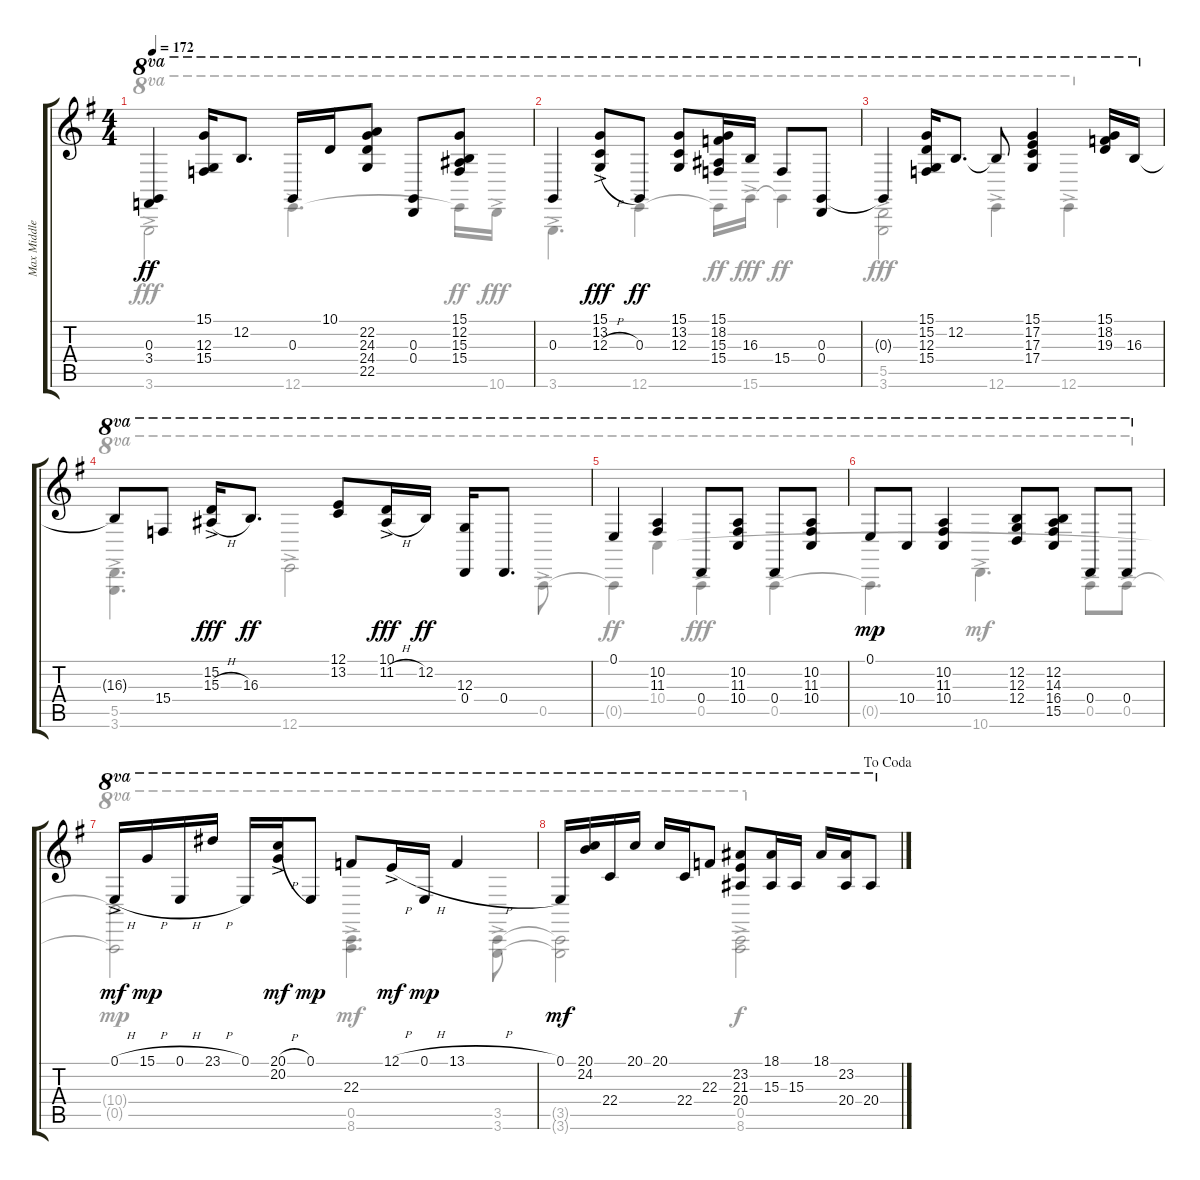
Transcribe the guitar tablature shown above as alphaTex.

\track ("Max Middleton" "Max Middle") {instrument acousticgrandpiano}
\staff {score tabs}
\tuning (E4 B3 G3 D3 A2 E2) {hide}
\voice
\ts (4 4)
\tempo 172
\clef g2
\ks g
(0.3 3.4).4{ot 8va dy ff} (15.1 12.3 15.4).16{ot 8va} 12.2.8{d ot 8va} 0.3.16{ot 8va} 10.1.16{ot 8va} (22.2 24.3 24.4 22.5).8{ot 8va} (0.3 0.4).8{ot 8va} (15.1 12.2 15.3 15.4).8{ot 8va} |
0.3.4{ot 8va} (15.1{ac} 13.2{ac} 12.3{h ac}).8{ot 8va dy fff} 0.3.8{ot 8va dy ff} (15.1 13.2 12.3).8{ot 8va} (15.1 18.2 15.3 15.4).16{ot 8va} 16.3.16{ot 8va} 15.4.8{ot 8va} (0.3 0.4).8{ot 8va} |
0.3{t}.4{ot 8va} (15.1 15.2 12.3 15.4).16{ot 8va} 12.2.8{d ot 8va} 12.2{t}.8{ot 8va} (15.1 17.2 17.3 17.4).4{ot 8va} (15.1 18.2 19.3).16{ot 8va} 16.3.16{ot 8va} |
16.3{t}.8{ot 8va} 15.4.8{ot 8va} (15.2{ac} 15.3{h ac}).16{ot 8va dy fff} 16.3.8{d ot 8va dy ff} (12.1 13.2).8{ot 8va} (10.1{ac} 11.2{h ac}).16{ot 8va dy fff} 12.2.16{ot 8va dy ff} (12.3 0.4).16{ot 8va} 0.4.8{d ot 8va} |
0.1.4{ot 8va} (10.2 11.3).4{ot 8va} 0.4.8{ot 8va} (10.2 11.3 10.4).8{ot 8va} 0.4.8{ot 8va} (10.2 11.3 10.4).8{ot 8va} |
0.1.8{ot 8va dy mp} 10.4.8{ot 8va} (10.2 11.3 10.4).4{ot 8va} (12.2 12.3 12.4).8{ot 8va} (12.2 14.3 16.4 15.5).8{ot 8va} 0.4.8{ot 8va} 0.4.8{ot 8va} |
0.1{h ac}.16{ot 8va dy mf} 15.1{h}.16{ot 8va dy mp} 0.1{h}.16{ot 8va} 23.1{h}.16{ot 8va} 0.1.16{ot 8va} (20.1{h ac} 20.2{ac}).16{ot 8va dy mf} 0.1.8{ot 8va dy mp} 22.3.8{ot 8va} 12.1{h ac}.16{ot 8va dy mf} 0.1{h}.16{ot 8va dy mp} 13.1{h}.4{ot 8va} |
\jump dacoda
0.1.16{ot 8va dy mf} (20.1 24.2).16{ot 8va} 22.4.16{ot 8va} 20.1.16{ot 8va} 20.1.16{ot 8va} 22.4.16{ot 8va} 22.3.8{ot 8va} (23.2 21.3 20.4).8{ot 8va} (18.1 15.3).16{ot 8va} 15.3.16{ot 8va} 18.1.16{ot 8va} (23.2 20.4).16{ot 8va} 20.4.8{ot 8va}
\voice
\clef g2
\ottava regular
\simile none
\ks g
3.6{ac}.2{ot 8va dy fff} 12.6{ac}.4{d ot 8va} 12.6{t}.16{ot 8va dy ff} 10.6{ac}.16{ot 8va dy fff} |
3.6{ac}.4{d ot 8va} 12.6{ac}.4{ot 8va} 12.6{t}.16{ot 8va dy ff} 15.6{ac}.16{ot 8va dy fff} 15.6{t}.4{ot 8va dy ff} |
(5.5{ac} 3.6{ac}).2{ot 8va dy fff} 12.6{ac}.4{ot 8va} 12.6{ac}.4{ot 8va} |
(5.5{ac} 3.6{ac}).4{d ot 8va} 12.6{ac}.2{ot 8va} 0.5{ac}.8{ot 8va} |
0.5{t}.4{ot 8va dy ff} 10.4.4{ot 8va} 0.5{ac}.4{ot 8va dy fff} 0.5{ac}.4{ot 8va} |
0.5{t}.4{d ot 8va dy mp} 10.6{ac}.4{d ot 8va dy mf} 0.5{ac}.8{ot 8va} 0.5{ac}.8{ot 8va} |
(10.4{t} 0.5{t}).2{ot 8va dy mp} (0.5{ac} 8.6{ac}).4{d ot 8va dy mf} (3.5{ac} 3.6{ac}).8{ot 8va} |
(3.5{t} 3.6{t}).2{ot 8va} (0.5{ac} 8.6{ac}).2{ot 8va dy f}
